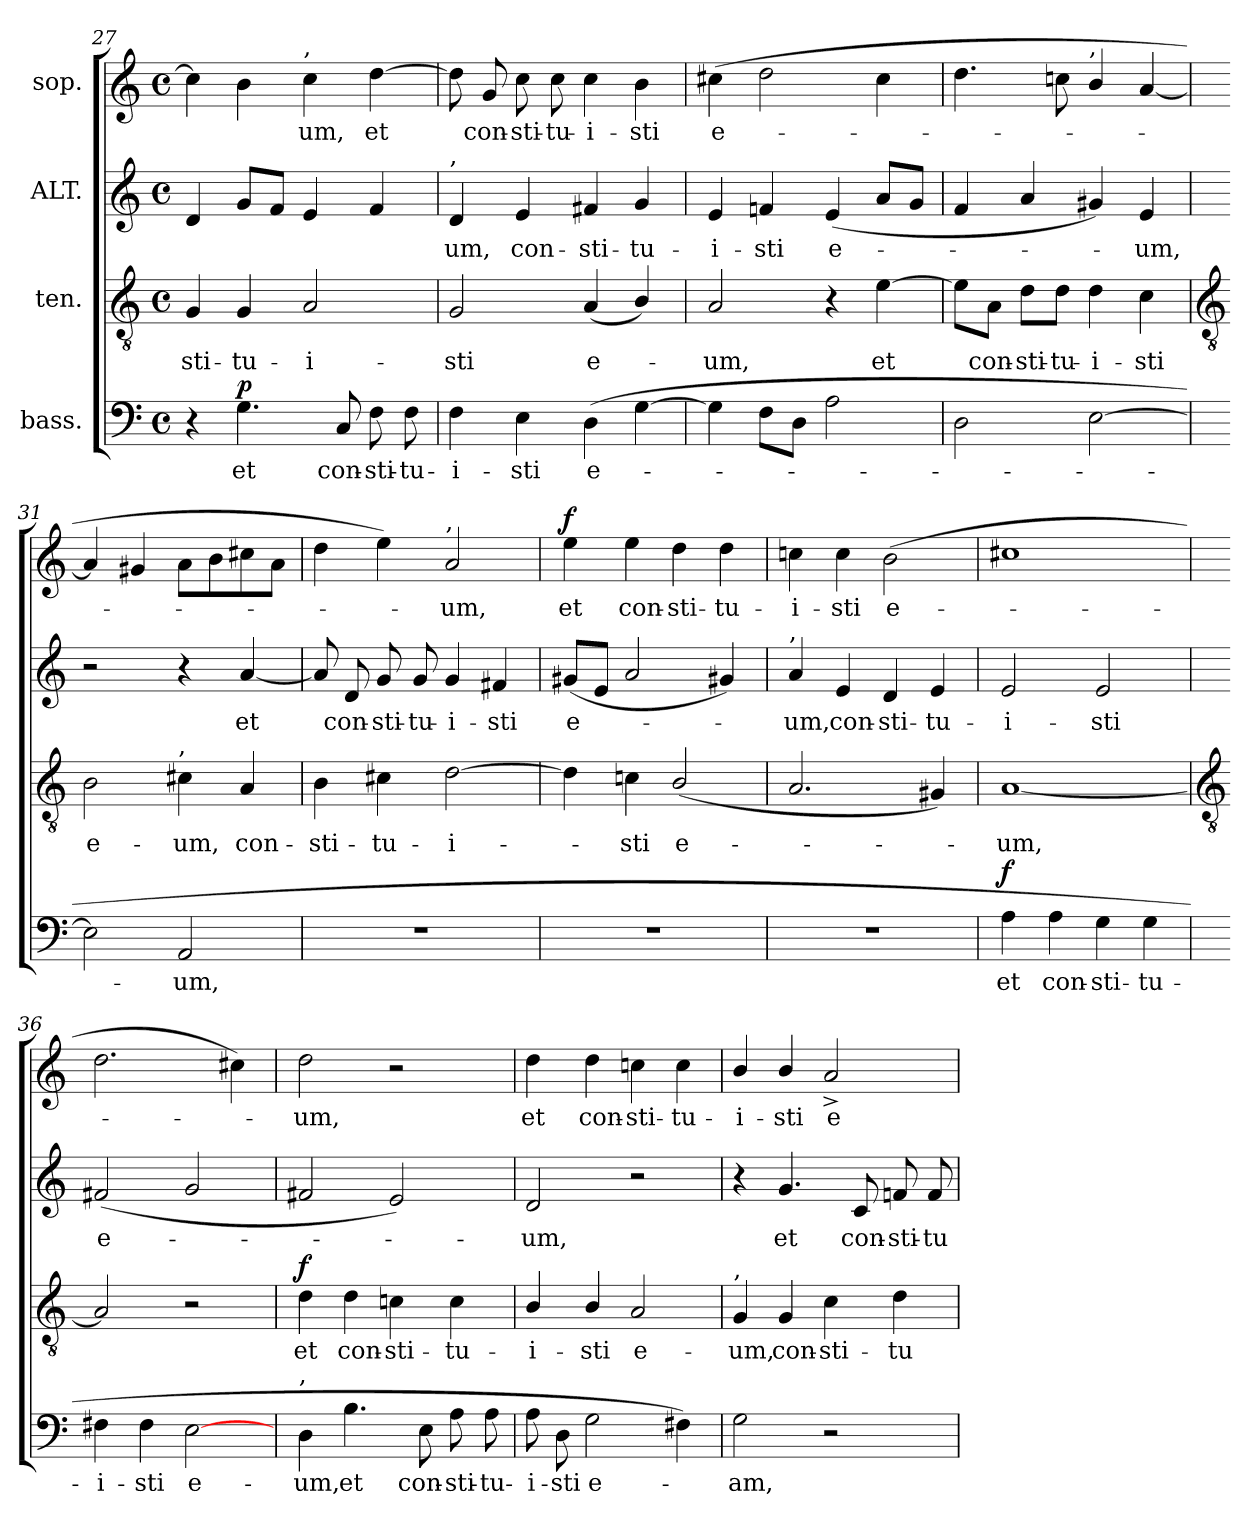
**kern	**text	**dynam	**kern	**text	**dynam	**kern	**text	**kern	**text	**dynam
*part4	*part4	*part4	*part3	*part3	*part3	*part2	*part2	*part1	*part1	*part1
*staff4	*staff4	*staff4	*staff3	*staff3	*staff3	*staff2	*staff2	*staff1	*staff1	*staff1
*I"bass.	*	*	*I"ten.	*	*	*I"ALT.	*	*I"sop.	*	*
*clefF4	*	*	*clefGv2	*	*	*clefG2	*	*clefG2	*	*
*k[]	*	*	*k[]	*	*	*k[]	*	*k[]	*	*
*C:	*	*	*C:	*	*	*C:	*	*C:	*	*
*M4/4	*	*	*M4/4	*	*	*M4/4	*	*M4/4	*	*
*met(c)	*	*	*met(c)	*	*	*met(c)	*	*met(c)	*	*
=27	=27	=27	=27	=27	=27	=27	=27	=27	=27	=27
!	!	!	!	!LO:LY:b	!	!	!	!	!	!
4r	.	.	4G	-sti-	.	4d	.	4cc]	.	.
!	!LO:LY:b	!LO:DY:b	!	!LO:LY:b	!	!	!	!	!	!
4.G	et	p	4G	-tu-	.	8gL	.	4b	.	.
.	.	.	.	.	.	8fJ	.	.	.	.
!	!	!	!	!	!	!	!	!LO:TX:a:t=,	!	!
!	!	!	!	!LO:LY:b	!	!	!	!	!LO:LY:b	!
.	.	.	2A	-i-	.	4e	.	4cc	um,	.
!	!LO:LY:b	!	!	!	!	!	!	!	!	!
8C	con-	.	.	.	.	.	.	.	.	.
!	!LO:LY:b	!	!	!	!	!	!	!	!LO:LY:b	!
8F	-sti-	.	.	.	.	4f	.	[4dd	et	.
!	!LO:LY:b	!	!	!	!	!	!	!	!	!
8F	-tu-	.	.	.	.	.	.	.	.	.
=28	=28	=28	=28	=28	=28	=28	=28	=28	=28	=28
!	!	!	!	!	!	!LO:TX:a:t=,	!	!	!	!
!	!LO:LY:b	!	!	!LO:LY:b	!	!	!LO:LY:b	!	!	!
4F	-i-	.	2G	-sti	.	4d	um,	8dd]	.	.
!	!	!	!	!	!	!	!	!	!LO:LY:b	!
.	.	.	.	.	.	.	.	8g	con-	.
!	!LO:LY:b	!	!	!	!	!	!LO:LY:b	!	!LO:LY:b	!
4E	-sti	.	.	.	.	4e	con-	8cc	-sti-	.
!	!	!	!	!	!	!	!	!	!LO:LY:b	!
.	.	.	.	.	.	.	.	8cc	-tu-	.
!	!LO:LY:b	!	!	!LO:LY:b	!	!	!LO:LY:b	!	!LO:LY:b	!
(>4D	e-	.	(<4A	e-	.	4f#X	-sti-	4cc	-i-	.
!	!	!	!	!	!	!	!LO:LY:b	!	!LO:LY:b	!
[4G	.	.	4B/)	.	.	4g	-tu-	4b	-sti	.
=29	=29	=29	=29	=29	=29	=29	=29	=29	=29	=29
!	!	!	!	!LO:LY:b	!	!	!LO:LY:b	!	!LO:LY:b	!
4G]	.	.	2A	um,	.	4e	-i-	(>4cc#X	e-	.
!	!	!	!	!	!	!	!LO:LY:b	!	!	!
8FL	.	.	.	.	.	4fn	-sti	2dd	.	.
8DJ	.	.	.	.	.	.	.	.	.	.
!	!	!	!	!	!	!	!LO:LY:b	!	!	!
2A	.	.	4r	.	.	(<4e	e-	.	.	.
!	!	!	!	!LO:LY:b	!	!	!	!	!	!
.	.	.	[4e	et	.	8aL	.	4cc#	.	.
.	.	.	.	.	.	8gJ	.	.	.	.
=30	=30	=30	=30	=30	=30	=30	=30	=30	=30	=30
2D	.	.	8e\L]	.	.	4f	.	4.dd	.	.
!	!	!	!	!LO:LY:b	!	!	!	!	!	!
.	.	.	8A\J	con-	.	.	.	.	.	.
!	!	!	!	!LO:LY:b	!	!	!	!	!	!
.	.	.	8d\L	-sti-	.	4a	.	.	.	.
!	!	!	!	!LO:LY:b	!	!	!	!	!	!
.	.	.	8d\J	-tu-	.	.	.	8ccn	.	.
!	!	!	!	!	!	!	!	!LO:TX:a:t=,	!	!
!	!	!	!	!LO:LY:b	!	!	!	!	!	!
[2E	.	.	4d	-i-	.	4g#X)	.	4b/	.	.
!	!	!	!	!LO:LY:b	!	!	!LO:LY:b	!	!	!
.	.	.	4c	-sti	.	4e	um,	[4a	.	.
!!LO:LB:g=z
=31	=31	=31	=31	=31	=31	=31	=31	=31	=31	=31
*	*	*	*clefGv2	*	*	*	*	*	*	*
!	!	!	!	!LO:LY:b	!	!	!	!	!	!
2E]	.	.	2B	e-	.	2r	.	4a]	.	.
.	.	.	.	.	.	.	.	4g#X	.	.
!	!	!	!LO:TX:a:t=,	!	!	!	!	!	!	!
!	!LO:LY:b	!	!	!LO:LY:b	!	!	!	!	!	!
2AA	um,	.	4c#X	-um,	.	4r	.	8aL	.	.
.	.	.	.	.	.	.	.	8b	.	.
!	!	!	!	!LO:LY:b	!	!	!LO:LY:b	!	!	!
.	.	.	4A	con-	.	[4a	et	8cc#X	.	.
.	.	.	.	.	.	.	.	8aJ	.	.
=32	=32	=32	=32	=32	=32	=32	=32	=32	=32	=32
!	!	!	!	!LO:LY:b	!	!	!	!	!	!
1r	.	.	4B	-sti-	.	8a]	.	4dd	.	.
!	!	!	!	!	!	!	!LO:LY:b	!	!	!
.	.	.	.	.	.	8d	con-	.	.	.
!	!	!	!	!LO:LY:b	!	!	!LO:LY:b	!	!	!
.	.	.	4c#X	-tu-	.	8g	-sti-	4ee)	.	.
!	!	!	!	!	!	!	!LO:LY:b	!	!	!
.	.	.	.	.	.	8g	-tu-	.	.	.
!	!	!	!	!	!	!	!	!LO:TX:a:t=,	!	!
!	!	!	!	!LO:LY:b	!	!	!LO:LY:b	!	!LO:LY:b	!
.	.	.	[2d	-i-	.	4g	-i-	2a	um,	.
!	!	!	!	!	!	!	!LO:LY:b	!	!	!
.	.	.	.	.	.	4f#X	-sti	.	.	.
=33	=33	=33	=33	=33	=33	=33	=33	=33	=33	=33
!	!	!	!	!	!	!	!LO:LY:b	!	!LO:LY:b	!LO:DY:b
1r	.	.	4d]	.	.	(<8g#XL	e-	4ee	et	f
.	.	.	.	.	.	8eJ	.	.	.	.
!	!	!	!	!LO:LY:b	!	!	!	!	!LO:LY:b	!
.	.	.	4cn	sti	.	2a	.	4ee	con-	.
!	!	!	!	!LO:LY:b	!	!	!	!	!LO:LY:b	!
.	.	.	(<2B/	e-	.	.	.	4dd	-sti-	.
!	!	!	!	!	!	!	!	!	!LO:LY:b	!
.	.	.	.	.	.	4g#X)	.	4dd	-tu-	.
=34	=34	=34	=34	=34	=34	=34	=34	=34	=34	=34
!	!	!	!	!	!	!LO:TX:a:t=,	!	!	!	!
!	!	!	!	!	!	!	!LO:LY:b	!	!LO:LY:b	!
1r	.	.	2.A	.	.	4a	um,	4ccn	-i-	.
!	!	!	!	!	!	!	!LO:LY:b	!	!LO:LY:b	!
.	.	.	.	.	.	4e	con-	4cc	-sti	.
!	!	!	!	!	!	!	!LO:LY:b	!	!LO:LY:b	!
.	.	.	.	.	.	4d	-sti-	(>2b	e-	.
!	!	!	!	!	!	!	!LO:LY:b	!	!	!
.	.	.	4G#X)	.	.	4e	-tu-	.	.	.
=35	=35	=35	=35	=35	=35	=35	=35	=35	=35	=35
!	!LO:LY:b	!LO:DY:b	!	!LO:LY:b	!	!	!LO:LY:b	!	!	!
4A	et	f	[1A	um,	.	2e	-i-	1cc#X	.	.
!	!LO:LY:b	!	!	!	!	!	!	!	!	!
4A	con-	.	.	.	.	.	.	.	.	.
!	!LO:LY:b	!	!	!	!	!	!LO:LY:b	!	!	!
4G	-sti-	.	.	.	.	2e	-sti	.	.	.
!	!LO:LY:b	!	!	!	!	!	!	!	!	!
4G	-tu-	.	.	.	.	.	.	.	.	.
!!LO:LB:g=z
=36	=36	=36	=36	=36	=36	=36	=36	=36	=36	=36
*	*	*	*clefGv2	*	*	*	*	*	*	*
!	!LO:LY:b	!	!	!	!	!	!LO:LY:b	!	!	!
4F#X	-i-	.	2A]	.	.	(<2f#X	e-	2.dd	.	.
!	!LO:LY:b	!	!	!	!	!	!	!	!	!
4F#	-sti	.	.	.	.	.	.	.	.	.
!	!LO:LY:b	!	!	!	!	!	!	!	!	!
[2E	e-	.	2r	.	.	2g	.	.	.	.
.	.	.	.	.	.	.	.	4cc#X)	.	.
=37	=37	=37	=37	=37	=37	=37	=37	=37	=37	=37
!LO:TX:a:t=,	!	!	!	!	!	!	!	!	!	!
!	!LO:LY:b	!	!	!LO:LY:b	!LO:DY:b	!	!	!	!LO:LY:b	!
4D	-um,	.	4d	et	f	2f#X	.	2dd	um,	.
!	!LO:LY:b	!	!	!LO:LY:b	!	!	!	!	!	!
4.B	et	.	4d	con-	.	.	.	.	.	.
!	!	!	!	!LO:LY:b	!	!	!	!	!	!
.	.	.	4cn	-sti-	.	2e)	.	2r	.	.
!	!LO:LY:b	!	!	!	!	!	!	!	!	!
8E	con-	.	.	.	.	.	.	.	.	.
!	!LO:LY:b	!	!	!LO:LY:b	!	!	!	!	!	!
8A	-sti-	.	4c	-tu-	.	.	.	.	.	.
!	!LO:LY:b	!	!	!	!	!	!	!	!	!
8A	-tu-	.	.	.	.	.	.	.	.	.
=38	=38	=38	=38	=38	=38	=38	=38	=38	=38	=38
!	!LO:LY:b	!	!	!LO:LY:b	!	!	!LO:LY:b	!	!LO:LY:b	!
8A	-i-	.	4B/	-i-	.	2d	um,	4dd	et	.
!	!LO:LY:b	!	!	!	!	!	!	!	!	!
8D	-sti	.	.	.	.	.	.	.	.	.
!	!LO:LY:b	!	!	!LO:LY:b	!	!	!	!	!LO:LY:b	!
2G	e-	.	4B/	-sti	.	.	.	4dd	con-	.
!	!	!	!	!LO:LY:b	!	!	!	!	!LO:LY:b	!
.	.	.	2A	e-	.	2r	.	4ccn	-sti-	.
!	!	!	!	!	!	!	!	!	!LO:LY:b	!
4F#X)	.	.	.	.	.	.	.	4cc	-tu-	.
=39	=39	=39	=39	=39	=39	=39	=39	=39	=39	=39
!	!	!	!LO:TX:a:t=,	!	!	!	!	!	!	!
!	!LO:LY:b	!	!	!LO:LY:b	!	!	!	!	!LO:LY:b	!
2G	am,	.	4G	-um,	.	4r	.	4b/	-i-	.
!	!	!	!	!LO:LY:b	!	!	!LO:LY:b	!	!LO:LY:b	!
.	.	.	4G	con-	.	4.g	et	4b/	-sti	.
!	!	!	!	!LO:LY:b	!	!	!	!	!LO:LY:b	!
2r	.	.	4c	-sti-	.	.	.	2a^	e-	.
!	!	!	!	!	!	!	!LO:LY:b	!	!	!
.	.	.	.	.	.	8c	con-	.	.	.
!	!	!	!	!LO:LY:b	!	!	!LO:LY:b	!	!	!
.	.	.	4d	-tu-	.	8fn	-sti-	.	.	.
!	!	!	!	!	!	!	!LO:LY:b	!	!	!
.	.	.	.	.	.	8f	-tu-	.	.	.
=	=	=	=	=	=	=	=	=	=	=
*-	*-	*-	*-	*-	*-	*-	*-	*-	*-	*-
